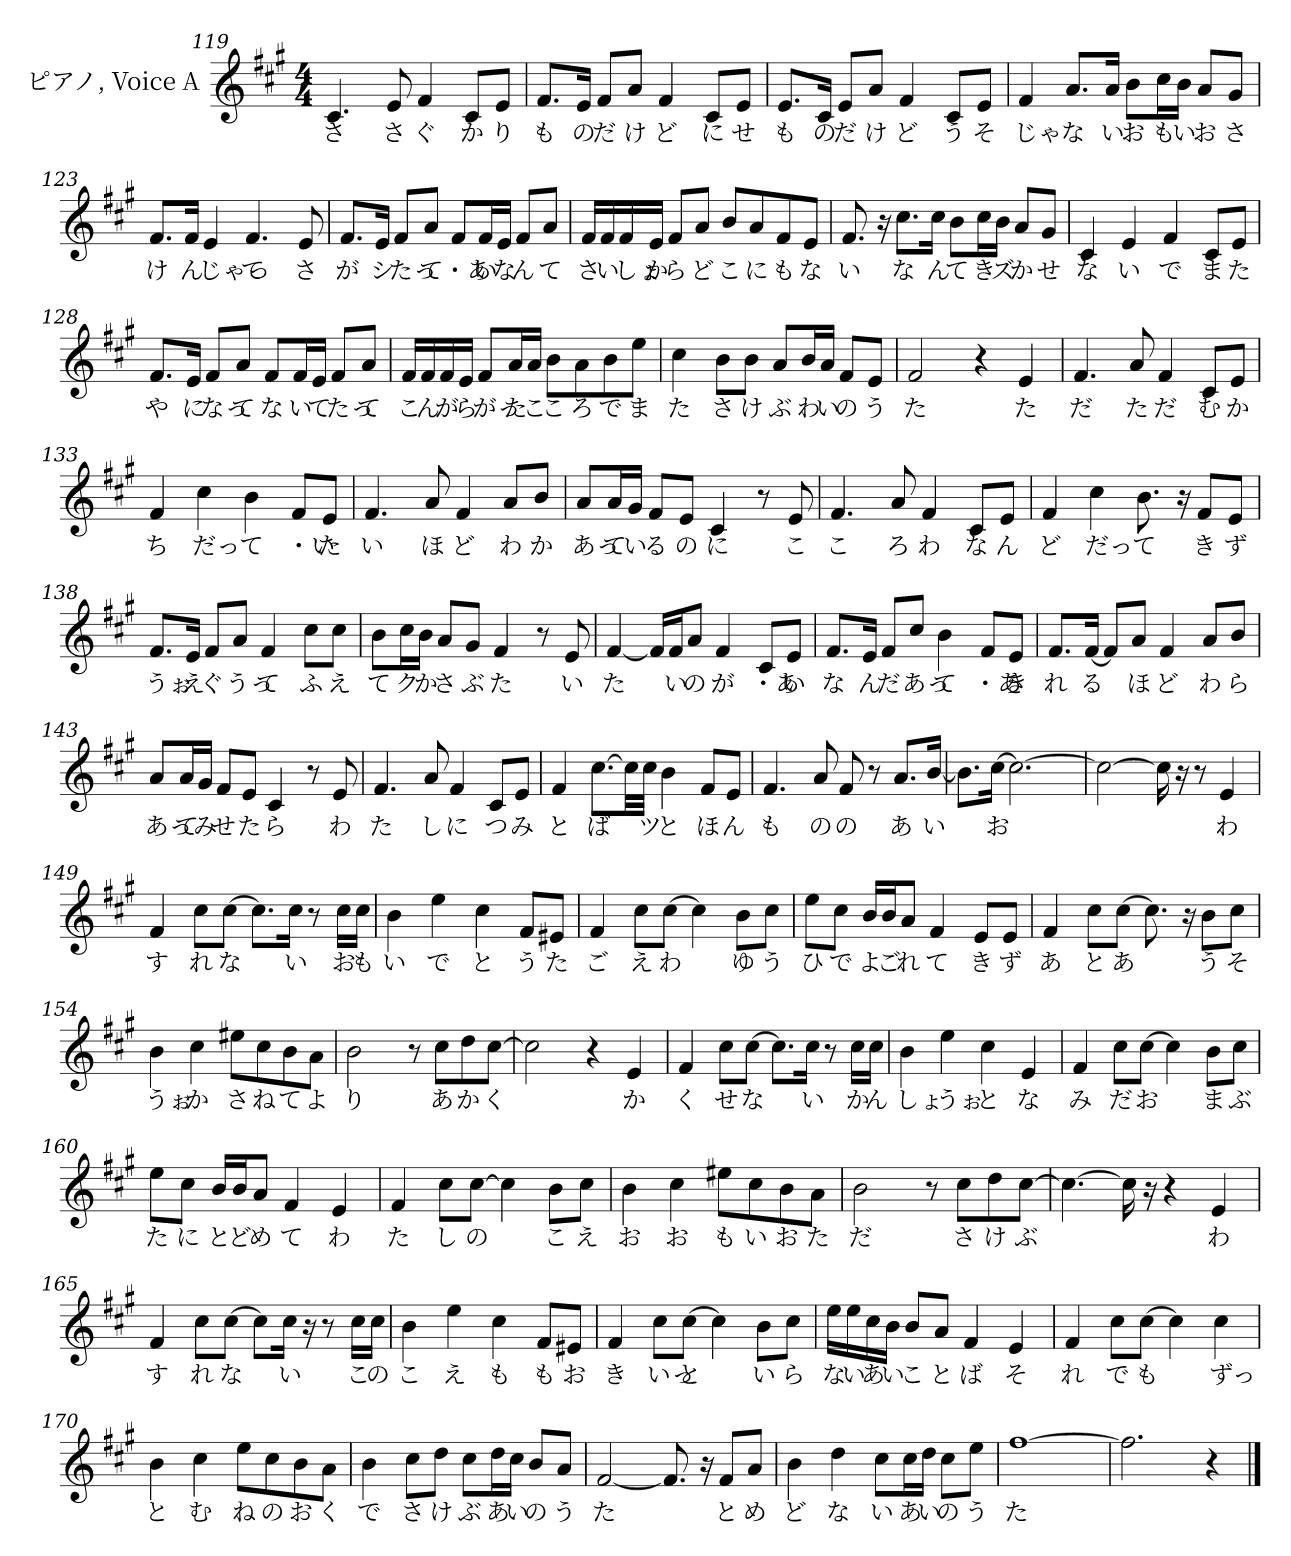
**kern	**text
*part1	*part1
*staff1	*staff1
*I"ピアノ, Voice A	*
*clefG2	*
*k[f#c#g#]	*
*M4/4	*
=119	=119
!	!LO:LY:b
4.c#/	さ
!	!LO:LY:b
8e/	さ
!	!LO:LY:b
4f#/	ぐ
!	!LO:LY:b
8c#/L	か
!	!LO:LY:b
8e/J	り
=120	=120
!	!LO:LY:b
8.f#/L	も
!	!LO:LY:b
16e/Jk	の
!	!LO:LY:b
8f#/L	だ
!	!LO:LY:b
8a/J	け
!	!LO:LY:b
4f#/	ど
!	!LO:LY:b
8c#/L	に
!	!LO:LY:b
8e/J	せ
=121	=121
!	!LO:LY:b
8.e/L	も
!	!LO:LY:b
16c#/Jk	の
!	!LO:LY:b
8e/L	だ
!	!LO:LY:b
8a/J	け
!	!LO:LY:b
4f#/	ど
!	!LO:LY:b
8c#/L	う
!	!LO:LY:b
8e/J	そ
=122	=122
!	!LO:LY:b
4f#/	じゃ
!	!LO:LY:b
8.a/L	な
!	!LO:LY:b
16a/Jk	い
!	!LO:LY:b
8b\L	お
!	!LO:LY:b
16cc#\L	も
!	!LO:LY:b
16b\JJ	い
!	!LO:LY:b
8a/L	お
!	!LO:LY:b
8g#/J	さ
!!LO:LB:g=z
=123	=123
!	!LO:LY:b
8.f#/L	け
!	!LO:LY:b
16f#/Jk	ん
!	!LO:LY:b
4e/	じゃっ
!	!LO:LY:b
4.f#/	て
!	!LO:LY:b
8e/	さ
=124	=124
!	!LO:LY:b
8.f#/L	が
!	!LO:LY:b
16e/Jk	シ
!	!LO:LY:b
8f#/L	たっ
!	!LO:LY:b
8a/J	て
!	!LO:LY:b
8f#/L	・あ
!	!LO:LY:b
16f#/L	い
!	!LO:LY:b
16e/JJ	な
!	!LO:LY:b
8f#/L	ん
!	!LO:LY:b
8a/J	て
=125	=125
!	!LO:LY:b
16f#/LL	さ
!	!LO:LY:b
16f#/	い
!	!LO:LY:b
16f#/	しょ
!	!LO:LY:b
16e/JJ	か
!	!LO:LY:b
8f#/L	ら
!	!LO:LY:b
8a/J	ど
!	!LO:LY:b
8b/L	こ
!	!LO:LY:b
8a/	に
!	!LO:LY:b
8f#/	も
!	!LO:LY:b
8e/J	な
=126	=126
!	!LO:LY:b
8.f#/	い
16r	.
!	!LO:LY:b
8.cc#\L	な
!	!LO:LY:b
16cc#\Jk	ん
!	!LO:LY:b
8b\L	て
!	!LO:LY:b
16cc#\L	き
!	!LO:LY:b
16b\JJ	ズ
!	!LO:LY:b
8a/L	か
!	!LO:LY:b
8g#/J	せ
!!LO:LB:g=z
=127	=127
!	!LO:LY:b
4c#/	な
!	!LO:LY:b
4e/	い
!	!LO:LY:b
4f#/	で
!	!LO:LY:b
8c#/L	ま
!	!LO:LY:b
8e/J	た
=128	=128
!	!LO:LY:b
8.f#/L	や
!	!LO:LY:b
16e/Jk	に
!	!LO:LY:b
8f#/L	なっ
!	!LO:LY:b
8a/J	て
!	!LO:LY:b
8f#/L	な
!	!LO:LY:b
16f#/L	い
!	!LO:LY:b
16e/JJ	て
!	!LO:LY:b
8f#/L	たっ
!	!LO:LY:b
8a/J	て
=129	=129
!	!LO:LY:b
16f#/LL	こ
!	!LO:LY:b
16f#/	ん
!	!LO:LY:b
16f#/	が
!	!LO:LY:b
16e/JJ	ら
!	!LO:LY:b
8f#/L	がっ
!	!LO:LY:b
16a/L	た
!	!LO:LY:b
16a/JJ	こ
!	!LO:LY:b
8b\L	こ
!	!LO:LY:b
8a\	ろ
!	!LO:LY:b
8b\	で
!	!LO:LY:b
8ee\J	ま
=130	=130
!	!LO:LY:b
4cc#\	た
!	!LO:LY:b
8b\L	さ
!	!LO:LY:b
8b\J	け
!	!LO:LY:b
8a/L	ぶ
!	!LO:LY:b
16b/L	わ
!	!LO:LY:b
16a/JJ	い
!	!LO:LY:b
8f#/L	の
!	!LO:LY:b
8e/J	う
=131	=131
!	!LO:LY:b
2f#/	た
4r	.
!	!LO:LY:b
4e/	た
!!LO:LB:g=z
=132	=132
!	!LO:LY:b
4.f#/	だ
!	!LO:LY:b
8a/	た
!	!LO:LY:b
4f#/	だ
!	!LO:LY:b
8c#/L	む
!	!LO:LY:b
8e/J	か
=133	=133
!	!LO:LY:b
4f#/	ち
!	!LO:LY:b
4cc#\	だっ
!	!LO:LY:b
4b\	て
!	!LO:LY:b
8f#/L	・い
!	!LO:LY:b
8e/J	た
=134	=134
!	!LO:LY:b
4.f#/	い
!	!LO:LY:b
8a/	ほ
!	!LO:LY:b
4f#/	ど
!	!LO:LY:b
8a/L	わ
!	!LO:LY:b
8b/J	か
=135	=135
!	!LO:LY:b
8a/L	あっ
!	!LO:LY:b
16a/L	て
!	!LO:LY:b
16g#/JJ	い
!	!LO:LY:b
8f#/L	る
!	!LO:LY:b
8e/J	の
!	!LO:LY:b
4c#/	に
8r	.
!	!LO:LY:b
8e/	こ
=136	=136
!	!LO:LY:b
4.f#/	こ
!	!LO:LY:b
8a/	ろ
!	!LO:LY:b
4f#/	わ
!	!LO:LY:b
8c#/L	な
!	!LO:LY:b
8e/J	ん
=137	=137
!	!LO:LY:b
4f#/	ど
!	!LO:LY:b
4cc#\	だっ
!	!LO:LY:b
8.b\	て
16r	.
!	!LO:LY:b
8f#/L	き
!	!LO:LY:b
8e/J	ず
!!LO:PB:g=z
=138	=138
!	!LO:LY:b
8.f#/L	うぉ
!	!LO:LY:b
16e/Jk	え
!	!LO:LY:b
8f#/L	ぐ
!	!LO:LY:b
8a/J	うっ
!	!LO:LY:b
4f#/	て
!	!LO:LY:b
8cc#\L	ふ
!	!LO:LY:b
8cc#\J	え
=139	=139
!	!LO:LY:b
8b\L	て
!	!LO:LY:b
16cc#\L	ク
!	!LO:LY:b
16b\JJ	か
!	!LO:LY:b
8a/L	さ
!	!LO:LY:b
8g#/J	ぶ
!	!LO:LY:b
4f#/	た
8r	.
!	!LO:LY:b
8e/	い
=140	=140
!	!LO:LY:b
[4f#/	た
16f#/LL]	.
!	!LO:LY:b
16f#/J	い
!	!LO:LY:b
8a/J	の
!	!LO:LY:b
4f#/	が
!	!LO:LY:b
8c#/L	・あ
!	!LO:LY:b
8e/J	い
=141	=141
!	!LO:LY:b
8.f#/L	な
!	!LO:LY:b
16e/Jk	ん
!	!LO:LY:b
8f#/L	だ
!	!LO:LY:b
8cc#/J	あっ
!	!LO:LY:b
4b\	て
!	!LO:LY:b
8f#/L	・あ
!	!LO:LY:b
8e/J	き
=142	=142
!	!LO:LY:b
8.f#/L	れ
!	!LO:LY:b
[16f#/Jk	る
8f#/L]	.
!	!LO:LY:b
8a/J	ほ
!	!LO:LY:b
4f#/	ど
!	!LO:LY:b
8a/L	わ
!	!LO:LY:b
8b/J	ら
!!LO:LB:g=z
=143	=143
!	!LO:LY:b
8a/L	あっ
!	!LO:LY:b
16a/L	て
!	!LO:LY:b
16g#/JJ	み
!	!LO:LY:b
8f#/L	せ
!	!LO:LY:b
8e/J	た
!	!LO:LY:b
4c#/	ら
8r	.
!	!LO:LY:b
8e/	わ
=144	=144
!	!LO:LY:b
4.f#/	た
!	!LO:LY:b
8a/	し
!	!LO:LY:b
4f#/	に
!	!LO:LY:b
8c#/L	つ
!	!LO:LY:b
8e/J	み
=145	=145
!	!LO:LY:b
4f#/	と
!	!LO:LY:b
[8.cc#\L	ば
32cc#\LL]	.
!	!LO:LY:b
32cc#\JJJ	ツ
!	!LO:LY:b
4b\	と
!	!LO:LY:b
8f#/L	ほ
!	!LO:LY:b
8e/J	ん
=146	=146
!	!LO:LY:b
4.f#/	も
!	!LO:LY:b
8a/	の
!	!LO:LY:b
8f#/	の
8r	.
!	!LO:LY:b
8.a/L	あ
!	!LO:LY:b
[16b/Jk	い
=147	=147
8.b\L]	.
!	!LO:LY:b
[16cc#\Jk	お
2.cc#\_	.
=148	=148
2cc#\_	.
16cc#\]	.
16r	.
8r	.
!	!LO:LY:b
4e/	わ
!!LO:LB:g=z
=149	=149
!	!LO:LY:b
4f#/	す
!	!LO:LY:b
8cc#\L	れ
!	!LO:LY:b
[8cc#\J	な
8.cc#\L]	.
!	!LO:LY:b
16cc#\Jk	い
8r	.
!	!LO:LY:b
16cc#\LL	お
!	!LO:LY:b
16cc#\JJ	も
=150	=150
!	!LO:LY:b
4b\	い
!	!LO:LY:b
4ee\	で
!	!LO:LY:b
4cc#\	と
!	!LO:LY:b
8f#/L	う
!	!LO:LY:b
8e#X/J	た
=151	=151
!	!LO:LY:b
4f#/	ご
!	!LO:LY:b
8cc#\L	え
!	!LO:LY:b
[8cc#\J	わ
4cc#\]	.
!	!LO:LY:b
8b\L	ゆ
!	!LO:LY:b
8cc#\J	う
=152	=152
!	!LO:LY:b
8ee\L	ひ
!	!LO:LY:b
8cc#\J	で
!	!LO:LY:b
16b/LL	よ
!	!LO:LY:b
16b/J	ご
!	!LO:LY:b
8a/J	れ
!	!LO:LY:b
4f#/	て
!	!LO:LY:b
8e/L	き
!	!LO:LY:b
8e/J	ず
=153	=153
!	!LO:LY:b
4f#/	あ
!	!LO:LY:b
8cc#\L	と
!	!LO:LY:b
[8cc#\J	あ
8.cc#\]	.
16r	.
!	!LO:LY:b
8b\L	う
!	!LO:LY:b
8cc#\J	そ
!!LO:LB:g=z
=154	=154
!	!LO:LY:b
4b\	うぉ
!	!LO:LY:b
4cc#\	か
!	!LO:LY:b
8ee#X\L	さ
!	!LO:LY:b
8cc#\	ね
!	!LO:LY:b
8b\	て
!	!LO:LY:b
8a\J	よ
=155	=155
!	!LO:LY:b
2b\	り
8r	.
!	!LO:LY:b
8cc#\L	あ
!	!LO:LY:b
8dd\	か
!	!LO:LY:b
[8cc#\J	く
=156	=156
2cc#\]	.
4r	.
!	!LO:LY:b
4e/	か
=157	=157
!	!LO:LY:b
4f#/	く
!	!LO:LY:b
8cc#\L	せ
!	!LO:LY:b
[8cc#\J	な
8.cc#\L]	.
!	!LO:LY:b
16cc#\Jk	い
8r	.
!	!LO:LY:b
16cc#\LL	か
!	!LO:LY:b
16cc#\JJ	ん
=158	=158
!	!LO:LY:b
4b\	しょ
!	!LO:LY:b
4ee\	うぉ
!	!LO:LY:b
4cc#\	と
!	!LO:LY:b
4e/	な
=159	=159
!	!LO:LY:b
4f#/	み
!	!LO:LY:b
8cc#\L	だ
!	!LO:LY:b
[8cc#\J	お
4cc#\]	.
!	!LO:LY:b
8b\L	ま
!	!LO:LY:b
8cc#\J	ぶ
!!LO:LB:g=z
=160	=160
!	!LO:LY:b
8ee\L	た
!	!LO:LY:b
8cc#\J	に
!	!LO:LY:b
16b/LL	と
!	!LO:LY:b
16b/J	ど
!	!LO:LY:b
8a/J	め
!	!LO:LY:b
4f#/	て
!	!LO:LY:b
4e/	わ
=161	=161
!	!LO:LY:b
4f#/	た
!	!LO:LY:b
8cc#\L	し
!	!LO:LY:b
[8cc#\J	の
4cc#\]	.
!	!LO:LY:b
8b\L	こ
!	!LO:LY:b
8cc#\J	え
=162	=162
!	!LO:LY:b
4b\	お
!	!LO:LY:b
4cc#\	お
!	!LO:LY:b
8ee#X\L	も
!	!LO:LY:b
8cc#\	い
!	!LO:LY:b
8b\	お
!	!LO:LY:b
8a\J	た
=163	=163
!	!LO:LY:b
2b\	だ
8r	.
!	!LO:LY:b
8cc#\L	さ
!	!LO:LY:b
8dd\	け
!	!LO:LY:b
[8cc#\J	ぶ
=164	=164
4.cc#\_	.
16cc#\]	.
16r	.
4r	.
!	!LO:LY:b
4e/	わ
=165	=165
!	!LO:LY:b
4f#/	す
!	!LO:LY:b
8cc#\L	れ
!	!LO:LY:b
[8cc#\J	な
8cc#\L]	.
!	!LO:LY:b
16cc#\Jk	い
16r	.
8r	.
!	!LO:LY:b
16cc#\LL	こ
!	!LO:LY:b
16cc#\JJ	の
!!LO:LB:g=z
=166	=166
!	!LO:LY:b
4b\	こ
!	!LO:LY:b
4ee\	え
!	!LO:LY:b
4cc#\	も
!	!LO:LY:b
8f#/L	も
!	!LO:LY:b
8e#X/J	お
=167	=167
!	!LO:LY:b
4f#/	き
!	!LO:LY:b
8cc#\L	いっ
!	!LO:LY:b
[8cc#\J	と
4cc#\]	.
!	!LO:LY:b
8b\L	い
!	!LO:LY:b
8cc#\J	ら
=168	=168
!	!LO:LY:b
16ee\LL	な
!	!LO:LY:b
16ee\	い
!	!LO:LY:b
16cc#\	あ
!	!LO:LY:b
16b\JJ	い
!	!LO:LY:b
8b/L	こ
!	!LO:LY:b
8a/J	と
!	!LO:LY:b
4f#/	ば
!	!LO:LY:b
4e/	そ
=169	=169
!	!LO:LY:b
4f#/	れ
!	!LO:LY:b
8cc#\L	で
!	!LO:LY:b
[8cc#\J	も
4cc#\]	.
!	!LO:LY:b
4cc#\	ずっ
=170	=170
!	!LO:LY:b
4b\	と
!	!LO:LY:b
4cc#\	む
!	!LO:LY:b
8ee\L	ね
!	!LO:LY:b
8cc#\	の
!	!LO:LY:b
8b\	お
!	!LO:LY:b
8a\J	く
=171	=171
!	!LO:LY:b
4b\	で
!	!LO:LY:b
8cc#\L	さ
!	!LO:LY:b
8dd\J	け
!	!LO:LY:b
8cc#\L	ぶ
!	!LO:LY:b
16dd\L	あ
!	!LO:LY:b
16cc#\JJ	い
!	!LO:LY:b
8b/L	の
!	!LO:LY:b
8a/J	う
!!LO:LB:g=z
=172	=172
!	!LO:LY:b
[2f#/	た
8.f#/]	.
16r	.
!	!LO:LY:b
8f#/L	と
!	!LO:LY:b
8a/J	め
=173	=173
!	!LO:LY:b
4b\	ど
!	!LO:LY:b
4dd\	な
!	!LO:LY:b
8cc#\L	い
!	!LO:LY:b
16cc#\L	あ
!	!LO:LY:b
16dd\JJ	い
!	!LO:LY:b
8cc#\L	の
!	!LO:LY:b
8ee\J	う
=174	=174
!	!LO:LY:b
[1ff#	た
=175	=175
2.ff#\]	.
4r	.
==	==
*-	*-
